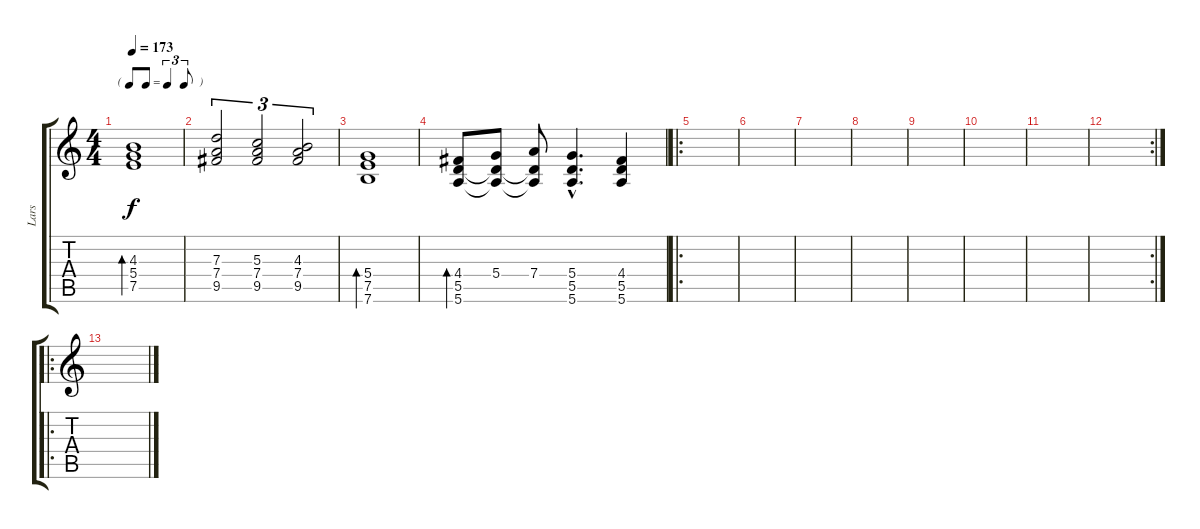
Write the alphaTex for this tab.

\track ("Lars" "Lars") {instrument acousticgrandpiano}
\staff {score tabs}
\tuning (E5 B4 G4 D4 A3 E3) {hide}
\ts (4 4)
\tf triplet8th
\tempo 173
\clef g2
\ks c
(4.3 5.4 7.5).1{bd 480 dy f instrument acousticgrandpiano} |
(7.3 7.4 9.5).2{tu (3 2)} (5.3 7.4 9.5).2{tu (3 2)} (4.3 7.4 9.5).2{tu (3 2)} |
(5.4 7.5 7.6).1{bd 480} |
(4.4 5.5 5.6).8{bd 480} (5.4 5.5{t} 5.6{t}).8 (7.4 5.5{t} 5.6{t}).8 (5.4{hac} 5.5{hac} 5.6{hac}).4{d} (4.4 5.5 5.6).4 |
\ro
|
|
|
|
|
|
|
\rc 2
|
\ro
